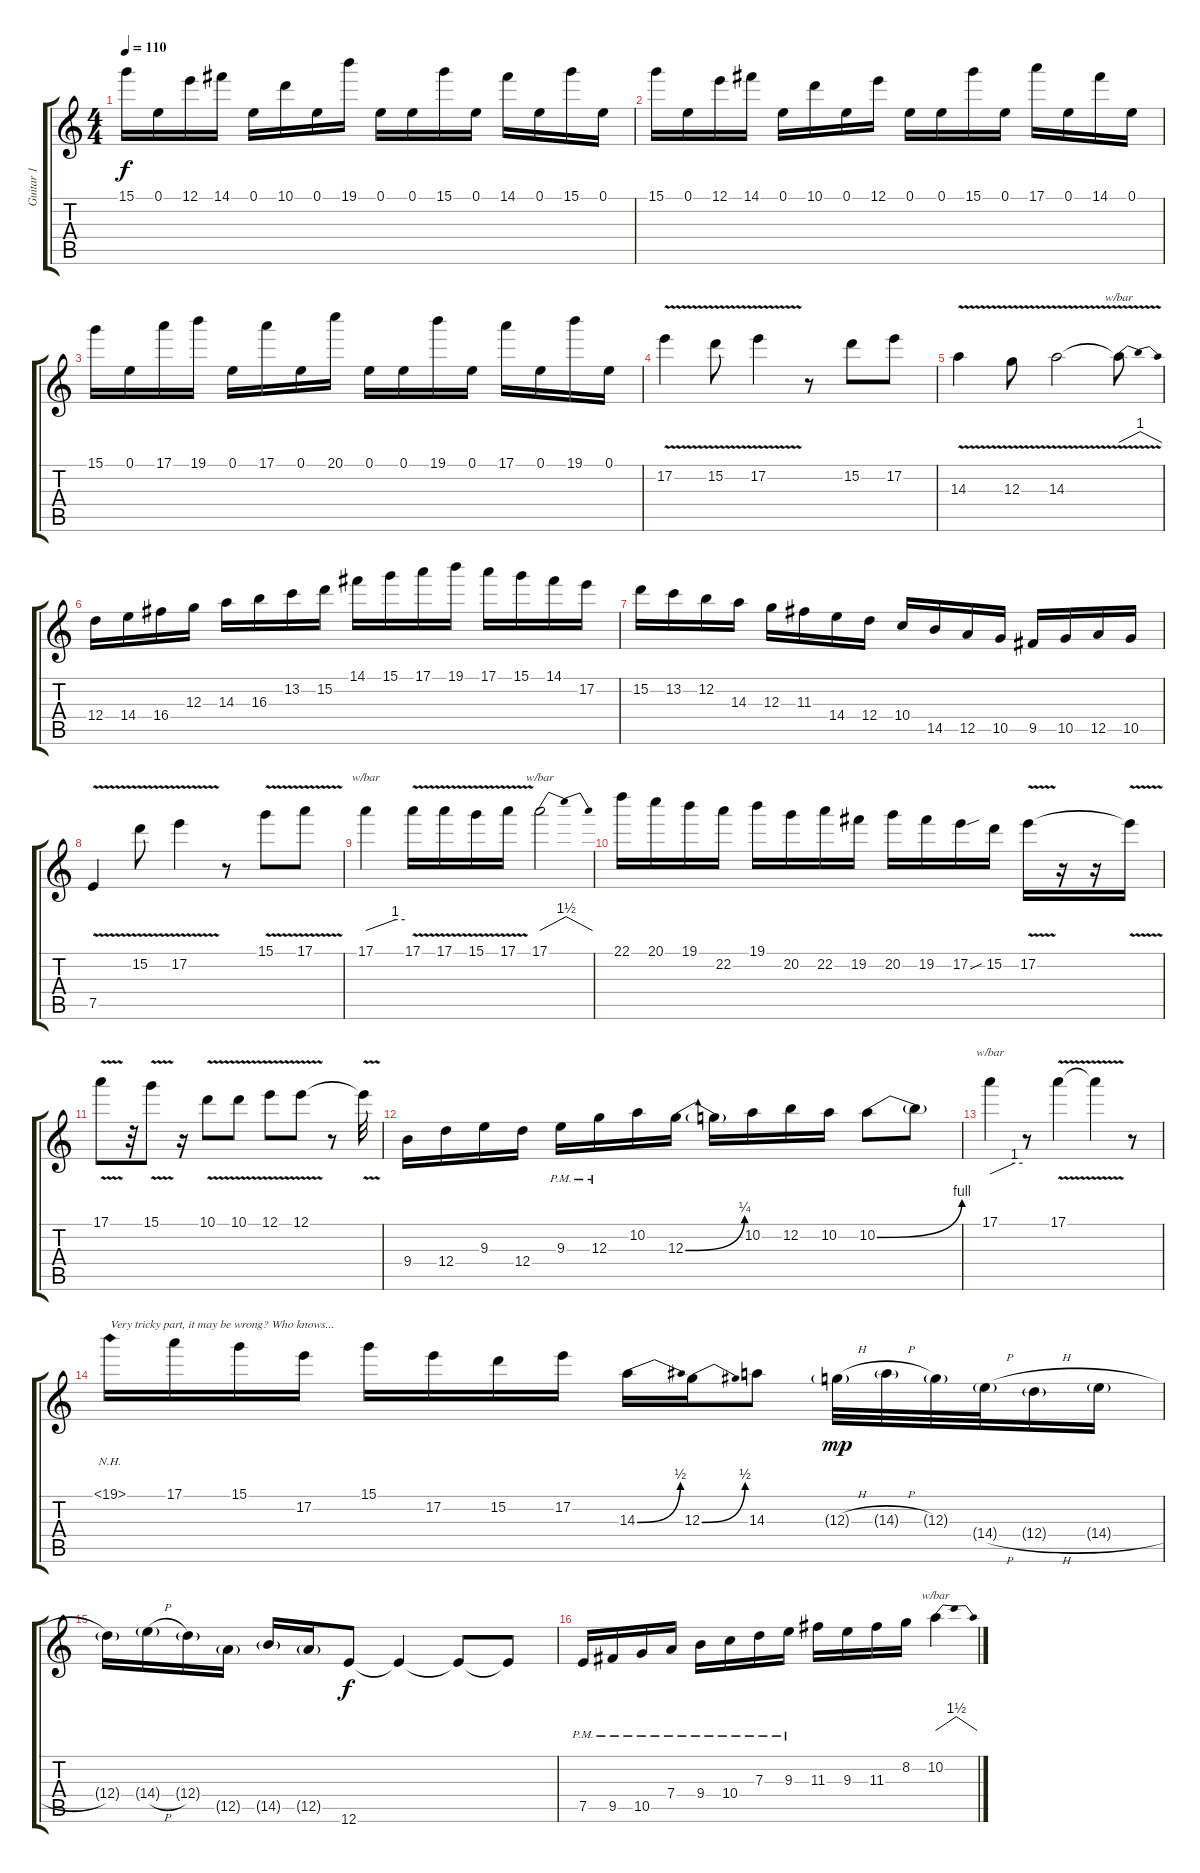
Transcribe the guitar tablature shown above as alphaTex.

\track ("Guitar 1" "Guitar 1") {instrument distortionguitar}
\staff {score tabs}
\tuning (E4 B3 G3 D3 A2 E2) {hide}
\ts (4 4)
\tempo 110
\clef g2
\ks c
15.1.16{dy f} 0.1.16 12.1.16 14.1.16 0.1.16 10.1.16 0.1.16 19.1.16 0.1.16 0.1.16 15.1.16 0.1.16 14.1.16 0.1.16 15.1.16 0.1.16 |
15.1.16 0.1.16 12.1.16 14.1.16 0.1.16 10.1.16 0.1.16 12.1.16 0.1.16 0.1.16 15.1.16 0.1.16 17.1.16 0.1.16 14.1.16 0.1.16 |
15.1.16 0.1.16 17.1.16 19.1.16 0.1.16 17.1.16 0.1.16 20.1.16 0.1.16 0.1.16 19.1.16 0.1.16 17.1.16 0.1.16 19.1.16 0.1.16 |
17.2{v}.4 15.2{v}.8 17.2{v}.4 r.8 15.2.8 17.2.8 |
14.3{v}.4 12.3{v}.8 14.3{v}.2 14.3{t}.8{tbe (dip default 0 0 30 4 60 0)} |
12.4.16 14.4.16 16.4.16 12.3.16 14.3.16 16.3.16 13.2.16 15.2.16 14.1.16 15.1.16 17.1.16 19.1.16 17.1.16 15.1.16 14.1.16 17.2.16 |
15.2.16 13.2.16 12.2.16 14.3.16 12.3.16 11.3.16 14.4.16 12.4.16 10.4.16 14.5.16 12.5.16 10.5.16 9.5.16 10.5.16 12.5.16 10.5.16 |
7.5{v}.4 15.2{v}.8 17.2{v}.4 r.8 15.1{v}.8 17.1{v}.8 |
17.1.4{tbe (custom default 0 0 45 4 60 4)} 17.1{v}.16 17.1{v}.16 15.1{v}.16 17.1{v}.16 17.1.2{tbe (dip default 0 0 30 6 60 0)} |
22.1.16 20.1.16 19.1.16 22.2.16 19.1.16 20.2.16 22.2.16 19.2.16 20.2.16 19.2.16 17.2{sou}.16 15.2.16 17.2{v}.16 r.16 r.16 17.2{t}.16 |
17.1{v}.8 r.32 15.1{v}.8 r.16 10.1{v}.8 10.1{v}.8 12.1{v}.8 12.1{v}.8 r.8 12.1{t}.32 |
9.4.16 12.4.16 9.3.16 12.4.16 9.3{pm}.16 12.3{pm}.16 10.2.16 12.3{be (bend 0 0 60 1)}.16 12.3{t}.16 10.2.16 12.2.16 10.2.16 10.2{be (bend 0 0 60 4)}.8 10.2{t}.8 |
17.1.4{tbe (custom default 0 0 45 4 60 4)} r.8 17.1{v}.4 17.1{t}.4 r.8 |
19.1{nh}.16{txt "Very tricky part, it may be wrong? Who knows..."} 17.1.16 15.1.16 17.2.16 15.1.16 17.2.16 15.2.16 17.2.16 14.3{be (bend 0 0 60 2)}.16 12.3{be (bend 0 0 60 2)}.16 14.3.8 12.3{h g}.32{dy mp} 14.3{h g}.32 12.3{g}.32 14.4{h g}.32 12.4{h g}.16 14.4{h g}.16 |
12.4{g}.16 14.4{h g}.16 12.4{g}.16 12.5{g}.16 14.5{g}.16 12.5{g}.16 12.6.8{dy f} 12.6{t}.4 12.6{t}.8 12.6{t}.8 |
7.5{pm}.16 9.5{pm}.16 10.5{pm}.16 7.4{pm}.16 9.4{pm}.16 10.4{pm}.16 7.3{pm}.16 9.3{pm}.16 11.3.16 9.3.16 11.3.16 8.2.16 10.2.4{tbe (dip default 0 0 30 6 60 0)}
